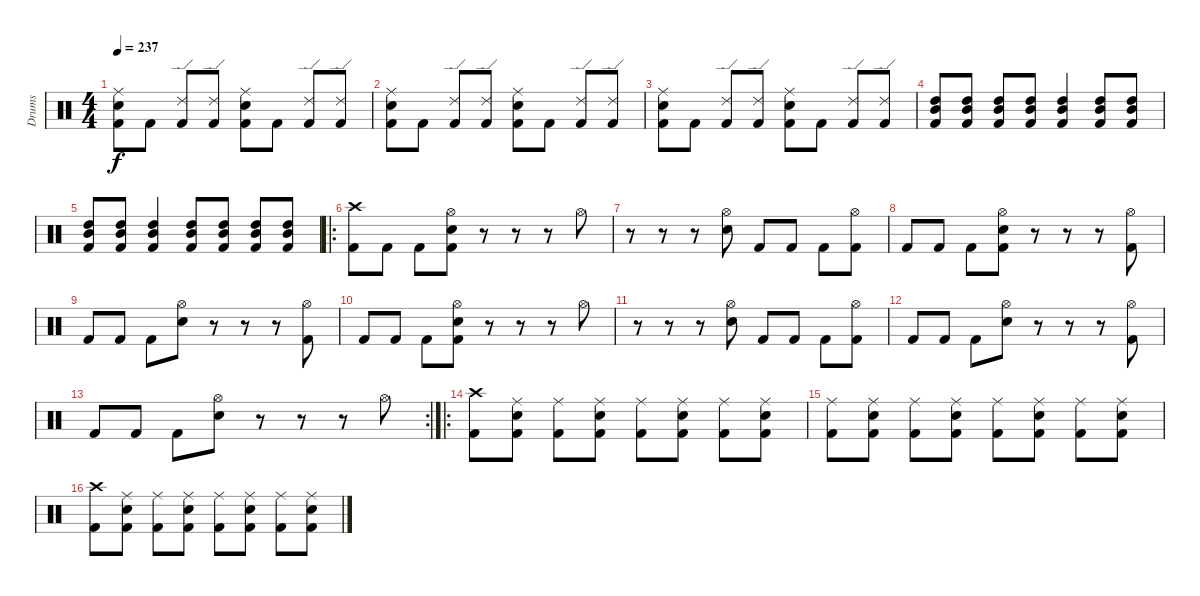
\track ("Drums" "Drums") {instrument percussion}
\staff {score}
\articulation defaults
\ts (4 4)
\tempo 237
\clef neutral
\ks c
("Ride (middle)" "Snare (hit) 2" "Kick (hit) 2").8{dy f} "Kick (hit) 2".8 ("Ride (edge) 2" "Kick (hit) 2").8 ("Ride (edge) 2" "Kick (hit) 2").8 ("Ride (middle)" "Snare (hit) 2" "Kick (hit) 2").8 "Kick (hit) 2".8 ("Ride (edge) 2" "Kick (hit) 2").8 ("Ride (edge) 2" "Kick (hit) 2").8 |
("Ride (middle)" "Snare (hit) 2" "Kick (hit) 2").8 "Kick (hit) 2".8 ("Ride (edge) 2" "Kick (hit) 2").8 ("Ride (edge) 2" "Kick (hit) 2").8 ("Ride (middle)" "Snare (hit) 2" "Kick (hit) 2").8 "Kick (hit) 2".8 ("Ride (edge) 2" "Kick (hit) 2").8 ("Ride (edge) 2" "Kick (hit) 2").8 |
("Ride (middle)" "Snare (hit) 2" "Kick (hit) 2").8 "Kick (hit) 2".8 ("Ride (edge) 2" "Kick (hit) 2").8 ("Ride (edge) 2" "Kick (hit) 2").8 ("Ride (middle)" "Snare (hit) 2" "Kick (hit) 2").8 "Kick (hit) 2".8 ("Ride (edge) 2" "Kick (hit) 2").8 ("Ride (edge) 2" "Kick (hit) 2").8 |
("High Tom (hit)" "Mid Tom (hit)" "Kick (hit) 2").8 ("High Tom (hit)" "Mid Tom (hit)" "Kick (hit) 2").8 ("High Tom (hit)" "Mid Tom (hit)" "Kick (hit) 2").8 ("High Tom (hit)" "Mid Tom (hit)" "Kick (hit) 2").8 ("High Tom (hit)" "Mid Tom (hit)" "Kick (hit) 2").4 ("High Tom (hit)" "Mid Tom (hit)" "Kick (hit) 2").8 ("High Tom (hit)" "Mid Tom (hit)" "Kick (hit) 2").8 |
("High Tom (hit)" "Mid Tom (hit)" "Kick (hit) 2").8 ("High Tom (hit)" "Mid Tom (hit)" "Kick (hit) 2").8 ("High Tom (hit)" "Mid Tom (hit)" "Kick (hit) 2").4 ("High Tom (hit)" "Mid Tom (hit)" "Kick (hit) 2").8 ("High Tom (hit)" "Mid Tom (hit)" "Kick (hit) 2").8 ("High Tom (hit)" "Mid Tom (hit)" "Kick (hit) 2").8 ("High Tom (hit)" "Mid Tom (hit)" "Kick (hit) 2").8 |
\ro
("Crash high (hit)" "Kick (hit) 2").8 "Kick (hit) 2".8 "Kick (hit) 2".8 ("Hi-Hat (open)" "Snare (hit) 2" "Kick (hit) 2").8 r.8 r.8 r.8 "Hi-Hat (open)".8 |
r.8 r.8 r.8 ("Hi-Hat (open)" "Snare (hit) 2").8 "Kick (hit) 2".8 "Kick (hit) 2".8 "Kick (hit) 2".8 ("Hi-Hat (open)" "Kick (hit) 2").8 |
"Kick (hit) 2".8 "Kick (hit) 2".8 "Kick (hit) 2".8 ("Hi-Hat (open)" "Snare (hit) 2" "Kick (hit) 2").8 r.8 r.8 r.8 ("Hi-Hat (open)" "Kick (hit) 2").8 |
"Kick (hit) 2".8 "Kick (hit) 2".8 "Kick (hit) 2".8 ("Hi-Hat (open)" "Snare (hit) 2").8 r.8 r.8 r.8 ("Hi-Hat (open)" "Kick (hit) 2").8 |
"Kick (hit) 2".8 "Kick (hit) 2".8 "Kick (hit) 2".8 ("Hi-Hat (open)" "Snare (hit) 2" "Kick (hit) 2").8 r.8 r.8 r.8 "Hi-Hat (open)".8 |
r.8 r.8 r.8 ("Hi-Hat (open)" "Snare (hit) 2").8 "Kick (hit) 2".8 "Kick (hit) 2".8 "Kick (hit) 2".8 ("Hi-Hat (open)" "Kick (hit) 2").8 |
"Kick (hit) 2".8 "Kick (hit) 2".8 "Kick (hit) 2".8 ("Hi-Hat (open)" "Snare (hit) 2").8 r.8 r.8 r.8 ("Hi-Hat (open)" "Kick (hit) 2").8 |
\rc 2 "Kick (hit) 2".8 "Kick (hit) 2".8 "Kick (hit) 2".8
("Hi-Hat (open)" "Snare (hit) 2").8 r.8 r.8 r.8 "Hi-Hat (open)".8 |
\ro
("Crash high (hit)" "Kick (hit) 2").8 ("Ride (middle)" "Snare (hit) 2" "Kick (hit) 2").8 ("Ride (middle)" "Kick (hit) 2").8 ("Ride (middle)" "Snare (hit) 2" "Kick (hit) 2").8 ("Ride (middle)" "Kick (hit) 2").8 ("Ride (middle)" "Snare (hit) 2" "Kick (hit) 2").8 ("Ride (middle)" "Kick (hit) 2").8 ("Ride (middle)" "Snare (hit) 2" "Kick (hit) 2").8 |
("Ride (middle)" "Kick (hit) 2").8 ("Ride (middle)" "Snare (hit) 2" "Kick (hit) 2").8 ("Ride (middle)" "Kick (hit) 2").8 ("Ride (middle)" "Snare (hit) 2" "Kick (hit) 2").8 ("Ride (middle)" "Kick (hit) 2").8 ("Ride (middle)" "Snare (hit) 2" "Kick (hit) 2").8 ("Ride (middle)" "Kick (hit) 2").8 ("Ride (middle)" "Snare (hit) 2" "Kick (hit) 2").8 |
("Crash high (hit)" "Kick (hit) 2").8 ("Ride (middle)" "Snare (hit) 2" "Kick (hit) 2").8 ("Ride (middle)" "Kick (hit) 2").8 ("Ride (middle)" "Snare (hit) 2" "Kick (hit) 2").8 ("Ride (middle)" "Kick (hit) 2").8 ("Ride (middle)" "Snare (hit) 2" "Kick (hit) 2").8 ("Ride (middle)" "Kick (hit) 2").8 ("Ride (middle)" "Snare (hit) 2" "Kick (hit) 2").8
